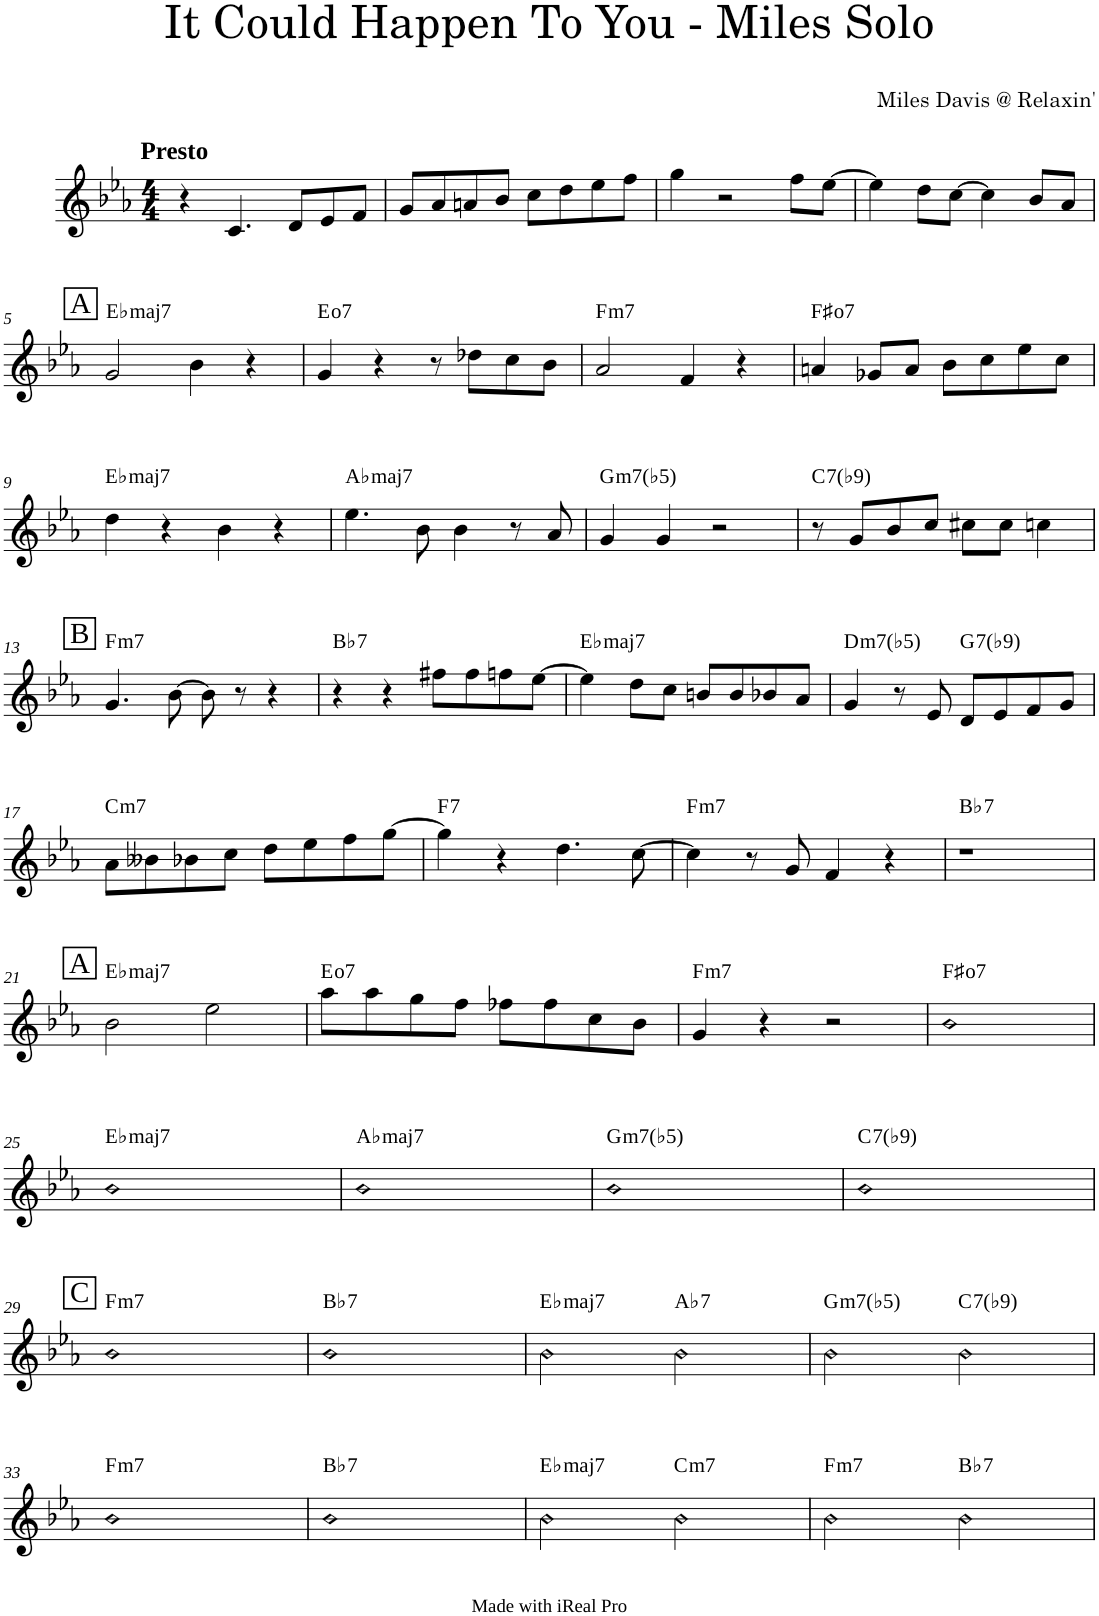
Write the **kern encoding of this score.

**kern	**harte
*part1	*part1
*staff1	*
*I"Lead sheet	*
*clefG2	*
*k[b-e-a-]	*
*M4/4	*
=1	=1
!LO:TX:a:B:t=Presto	!
4r	.
4.c/	.
8d/L	.
8e-/	.
8f/J	.
=2	=2
8g/L	.
8a-/	.
8an/	.
8b-/J	.
8cc\L	.
8dd\	.
8ee-\	.
8ff\J	.
=3	=3
4gg\	.
2r	.
8ff\L	.
[8ee-\J	.
=4	=4
4ee-\]	.
8dd\L	.
[8cc\J	.
4cc\]	.
8b-/L	.
8a-/J	.
!!LO:LB:g=z
!!LO:REH:place=s1:a:cj:fs=14:t=A
=5	=5
!	!LO:H:kt=maj7
2g/	Eb:maj7
4b-\	.
4r	.
=6	=6
!	!LO:H:kt=7
4g/	E:dim7
4r	.
8r	.
8dd-X\L	.
8cc\	.
8b-\J	.
=7	=7
!	!LO:H:kt=m7
2a-/	F:min7
4f/	.
4r	.
=8	=8
!	!LO:H:kt=7
4an/	F#:dim7
8g-X/L	.
8a/J	.
8b-\L	.
8cc\	.
8ee-\	.
8cc\J	.
!!LO:LB:g=z
=9	=9
!	!LO:H:kt=maj7
4dd\	Eb:maj7
4r	.
4b-\	.
4r	.
=10	=10
!	!LO:H:kt=maj7
4.ee-\	Ab:maj7
8b-\	.
4b-\	.
8r	.
8a-/	.
=11	=11
!	!LO:H:kt=m7(b5)
4g/	G:hdim7
4g/	.
2r	.
=12	=12
!	!LO:H:kt=7
8r	C:7(b9)
8g/L	.
8b-/	.
8cc/J	.
8cc#X\L	.
8cc#\J	.
4ccn\	.
!!LO:LB:g=z
!!LO:REH:place=s1:a:cj:fs=14:t=B
=13	=13
!	!LO:H:kt=m7
4.g/	F:min7
[8b-\	.
8b-\]	.
8r	.
4r	.
=14	=14
!	!LO:H:kt=7
4r	Bb:7
4r	.
8ff#X\L	.
8ff#\	.
8ffn\	.
[8ee-\J	.
=15	=15
!	!LO:H:kt=maj7
4ee-\]	Eb:maj7
8dd\L	.
8cc\J	.
8bn/L	.
8b/	.
8b-X/	.
8a-/J	.
=16	=16
!	!LO:H:kt=m7(b5)
4g/	D:hdim7
8r	.
8e-/	.
!	!LO:H:kt=7
8d/L	G:7(b9)
8e-/	.
8f/	.
8g/J	.
!!LO:LB:g=z
=17	=17
!	!LO:H:kt=m7
8a-\L	C:min7
8b--X\	.
8b-X\	.
8cc\J	.
8dd\L	.
8ee-\	.
8ff\	.
[8gg\J	.
=18	=18
!	!LO:H:kt=7
4gg\]	F:7
4r	.
4.dd\	.
[8cc\	.
=19	=19
!	!LO:H:kt=m7
4cc\]	F:min7
8r	.
8g/	.
4f/	.
4r	.
=20	=20
!	!LO:H:kt=7
1r	Bb:7
!!LO:LB:g=z
!!LO:REH:place=s1:a:cj:fs=14:t=A
=21	=21
!	!LO:H:kt=maj7
2b-\	Eb:maj7
2ee-\	.
=22	=22
!	!LO:H:kt=7
8aa-\L	E:dim7
8aa-\	.
8gg\	.
8ff\J	.
8ff-X\L	.
8ff-\	.
8cc\	.
8b-\J	.
=23	=23
!	!LO:H:kt=m7
4g/	F:min7
4r	.
2r	.
=24	=24
!LO:N:head=diamond	!LO:H:kt=7
1b-	F#:dim7
!!LO:LB:g=z
=25	=25
!LO:N:head=diamond	!LO:H:kt=maj7
1b-	Eb:maj7
=26	=26
!LO:N:head=diamond	!LO:H:kt=maj7
1b-	Ab:maj7
=27	=27
!LO:N:head=diamond	!LO:H:kt=m7(b5)
1b-	G:hdim7
=28	=28
!LO:N:head=diamond	!LO:H:kt=7
1b-	C:7(b9)
!!LO:LB:g=z
!!LO:REH:place=s1:a:cj:fs=14:t=C
=29	=29
!LO:N:head=diamond	!LO:H:kt=m7
1b-	F:min7
=30	=30
!LO:N:head=diamond	!LO:H:kt=7
1b-	Bb:7
=31	=31
!LO:N:head=diamond	!LO:H:kt=maj7
2b-\	Eb:maj7
!LO:N:head=diamond	!LO:H:kt=7
2b-\	Ab:7
=32	=32
!LO:N:head=diamond	!LO:H:kt=m7(b5)
2b-\	G:hdim7
!LO:N:head=diamond	!LO:H:kt=7
2b-\	C:7(b9)
!!LO:LB:g=z
=33	=33
!LO:N:head=diamond	!LO:H:kt=m7
1b-	F:min7
=34	=34
!LO:N:head=diamond	!LO:H:kt=7
1b-	Bb:7
=35	=35
!LO:N:head=diamond	!LO:H:kt=maj7
2b-\	Eb:maj7
!LO:N:head=diamond	!LO:H:kt=m7
2b-\	C:min7
=36	=36
!LO:N:head=diamond	!LO:H:kt=m7
2b-\	F:min7
!LO:N:head=diamond	!LO:H:kt=7
2b-\	Bb:7
=	=
*-	*-
